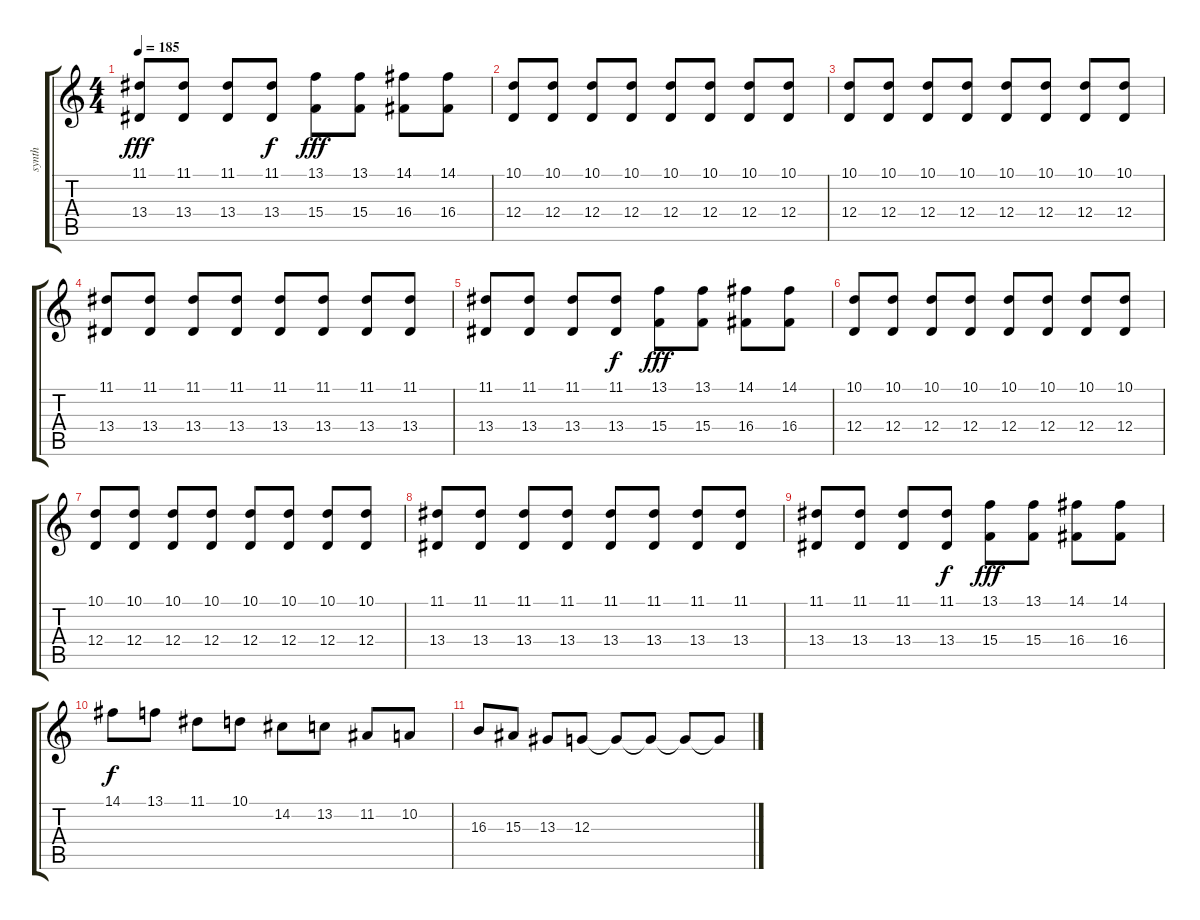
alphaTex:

\track ("synth" "synth") {instrument pad3polysynth}
\staff {score tabs}
\tuning (E4 B3 G3 D3 A2 D2) {hide}
\ts (4 4)
\tempo 185
\clef g2
\ks c
(11.1 13.4).8{dy fff} (11.1 13.4).8 (11.1 13.4).8 (11.1 13.4).8{dy f} (13.1 15.4).8{dy fff} (13.1 15.4).8 (14.1 16.4).8 (14.1 16.4).8 |
(10.1 12.4).8 (10.1 12.4).8 (10.1 12.4).8 (10.1 12.4).8 (10.1 12.4).8 (10.1 12.4).8 (10.1 12.4).8 (10.1 12.4).8 |
(10.1 12.4).8 (10.1 12.4).8 (10.1 12.4).8 (10.1 12.4).8 (10.1 12.4).8 (10.1 12.4).8 (10.1 12.4).8 (10.1 12.4).8 |
(11.1 13.4).8 (11.1 13.4).8 (11.1 13.4).8 (11.1 13.4).8 (11.1 13.4).8 (11.1 13.4).8 (11.1 13.4).8 (11.1 13.4).8 |
(11.1 13.4).8 (11.1 13.4).8 (11.1 13.4).8 (11.1 13.4).8{dy f} (13.1 15.4).8{dy fff} (13.1 15.4).8 (14.1 16.4).8 (14.1 16.4).8 |
(10.1 12.4).8 (10.1 12.4).8 (10.1 12.4).8 (10.1 12.4).8 (10.1 12.4).8 (10.1 12.4).8 (10.1 12.4).8 (10.1 12.4).8 |
(10.1 12.4).8 (10.1 12.4).8 (10.1 12.4).8 (10.1 12.4).8 (10.1 12.4).8 (10.1 12.4).8 (10.1 12.4).8 (10.1 12.4).8 |
(11.1 13.4).8 (11.1 13.4).8 (11.1 13.4).8 (11.1 13.4).8 (11.1 13.4).8 (11.1 13.4).8 (11.1 13.4).8 (11.1 13.4).8 |
(11.1 13.4).8 (11.1 13.4).8 (11.1 13.4).8 (11.1 13.4).8{dy f} (13.1 15.4).8{dy fff} (13.1 15.4).8 (14.1 16.4).8 (14.1 16.4).8 |
14.1.8{dy f} 13.1.8 11.1.8 10.1.8 14.2.8 13.2.8 11.2.8 10.2.8 |
16.3.8 15.3.8 13.3.8 12.3.8 12.3{t}.8 12.3{t}.8 12.3{t}.8 12.3{t}.8
